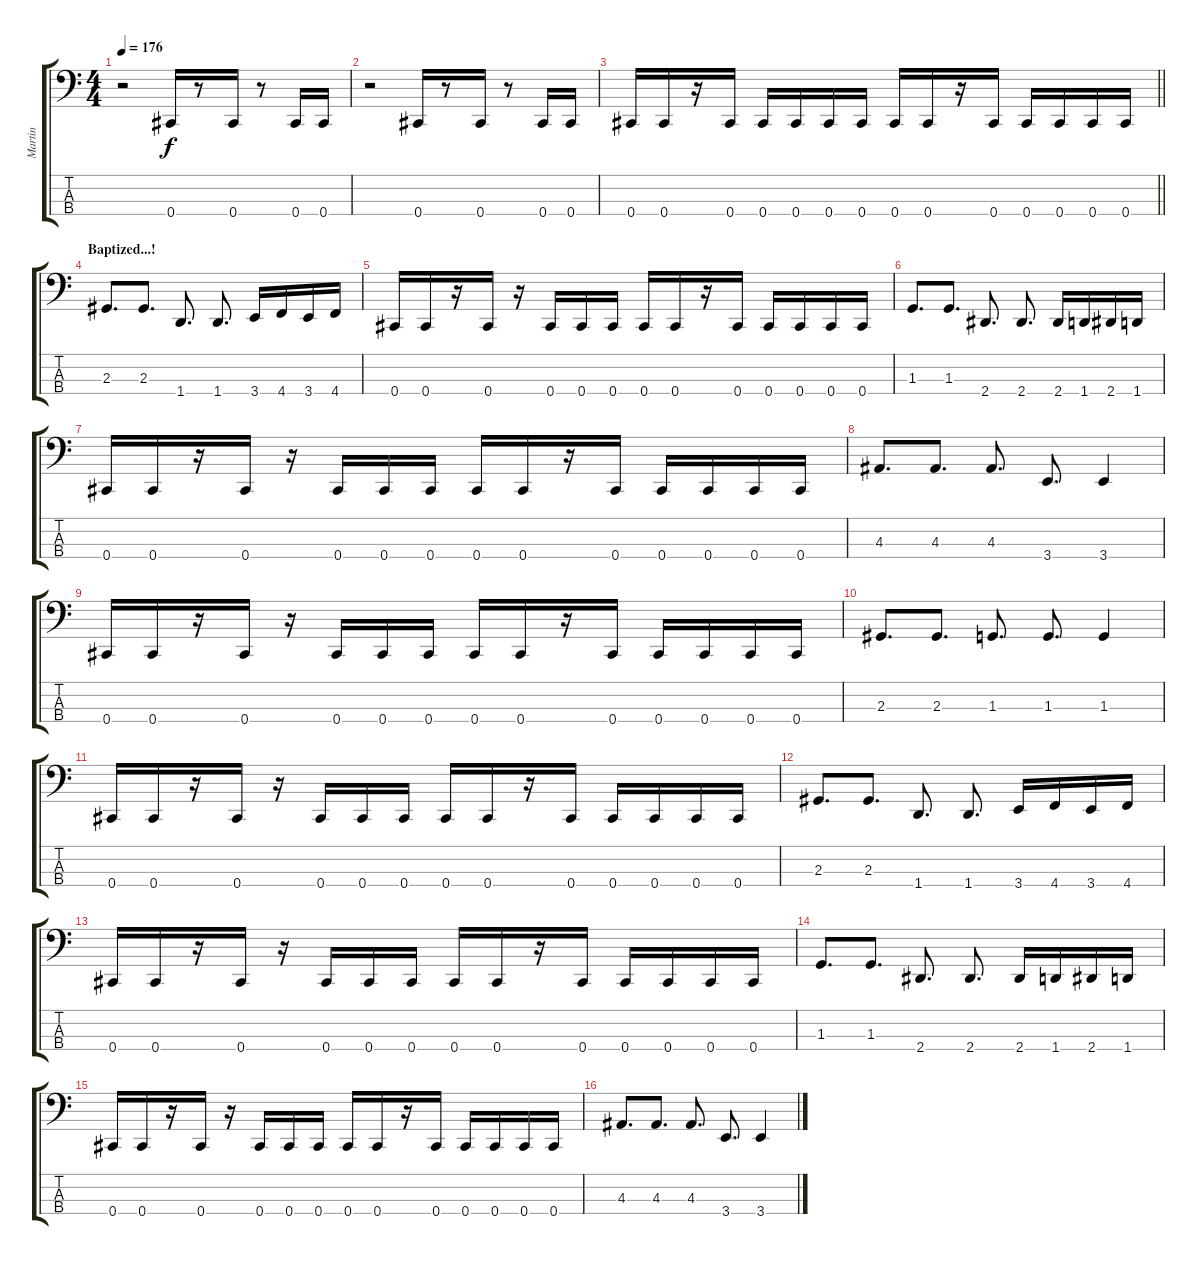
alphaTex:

\track ("Martin" "Martin") {instrument electricbassfinger}
\staff {score tabs}
\tuning (E2 B1 Gb1 Db1) {hide}
\ts (4 4)
\tempo 176
\clef f4
\ks c
r.2{dy f} 0.4.16 r.8 0.4.16 r.8 0.4.16 0.4.16 |
r.2 0.4.16 r.8 0.4.16 r.8 0.4.16 0.4.16 |
\barLineRight lightlight
0.4.16 0.4.16 r.16 0.4.16 0.4.16 0.4.16 0.4.16 0.4.16 0.4.16 0.4.16 r.16 0.4.16 0.4.16 0.4.16 0.4.16 0.4.16 |
\section ("" "Baptized...!")
2.3.8{d} 2.3.8{d} 1.4.8{d} 1.4.8{d} 3.4.16 4.4.16 3.4.16 4.4.16 |
0.4.16 0.4.16 r.16 0.4.16 r.16 0.4.16 0.4.16 0.4.16 0.4.16 0.4.16 r.16 0.4.16 0.4.16 0.4.16 0.4.16 0.4.16 |
1.3.8{d} 1.3.8{d} 2.4.8{d} 2.4.8{d} 2.4.16 1.4.16 2.4.16 1.4.16 |
0.4.16 0.4.16 r.16 0.4.16 r.16 0.4.16 0.4.16 0.4.16 0.4.16 0.4.16 r.16 0.4.16 0.4.16 0.4.16 0.4.16 0.4.16 |
4.3.8{d} 4.3.8{d} 4.3.8{d} 3.4.8{d} 3.4.4 |
0.4.16 0.4.16 r.16 0.4.16 r.16 0.4.16 0.4.16 0.4.16 0.4.16 0.4.16 r.16 0.4.16 0.4.16 0.4.16 0.4.16 0.4.16 |
2.3.8{d} 2.3.8{d} 1.3.8{d} 1.3.8{d} 1.3.4 |
0.4.16 0.4.16 r.16 0.4.16 r.16 0.4.16 0.4.16 0.4.16 0.4.16 0.4.16 r.16 0.4.16 0.4.16 0.4.16 0.4.16 0.4.16 |
2.3.8{d} 2.3.8{d} 1.4.8{d} 1.4.8{d} 3.4.16 4.4.16 3.4.16 4.4.16 |
0.4.16 0.4.16 r.16 0.4.16 r.16 0.4.16 0.4.16 0.4.16 0.4.16 0.4.16 r.16 0.4.16 0.4.16 0.4.16 0.4.16 0.4.16 |
1.3.8{d} 1.3.8{d} 2.4.8{d} 2.4.8{d} 2.4.16 1.4.16 2.4.16 1.4.16 |
0.4.16 0.4.16 r.16 0.4.16 r.16 0.4.16 0.4.16 0.4.16 0.4.16 0.4.16 r.16 0.4.16 0.4.16 0.4.16 0.4.16 0.4.16 |
4.3.8{d} 4.3.8{d} 4.3.8{d} 3.4.8{d} 3.4.4
